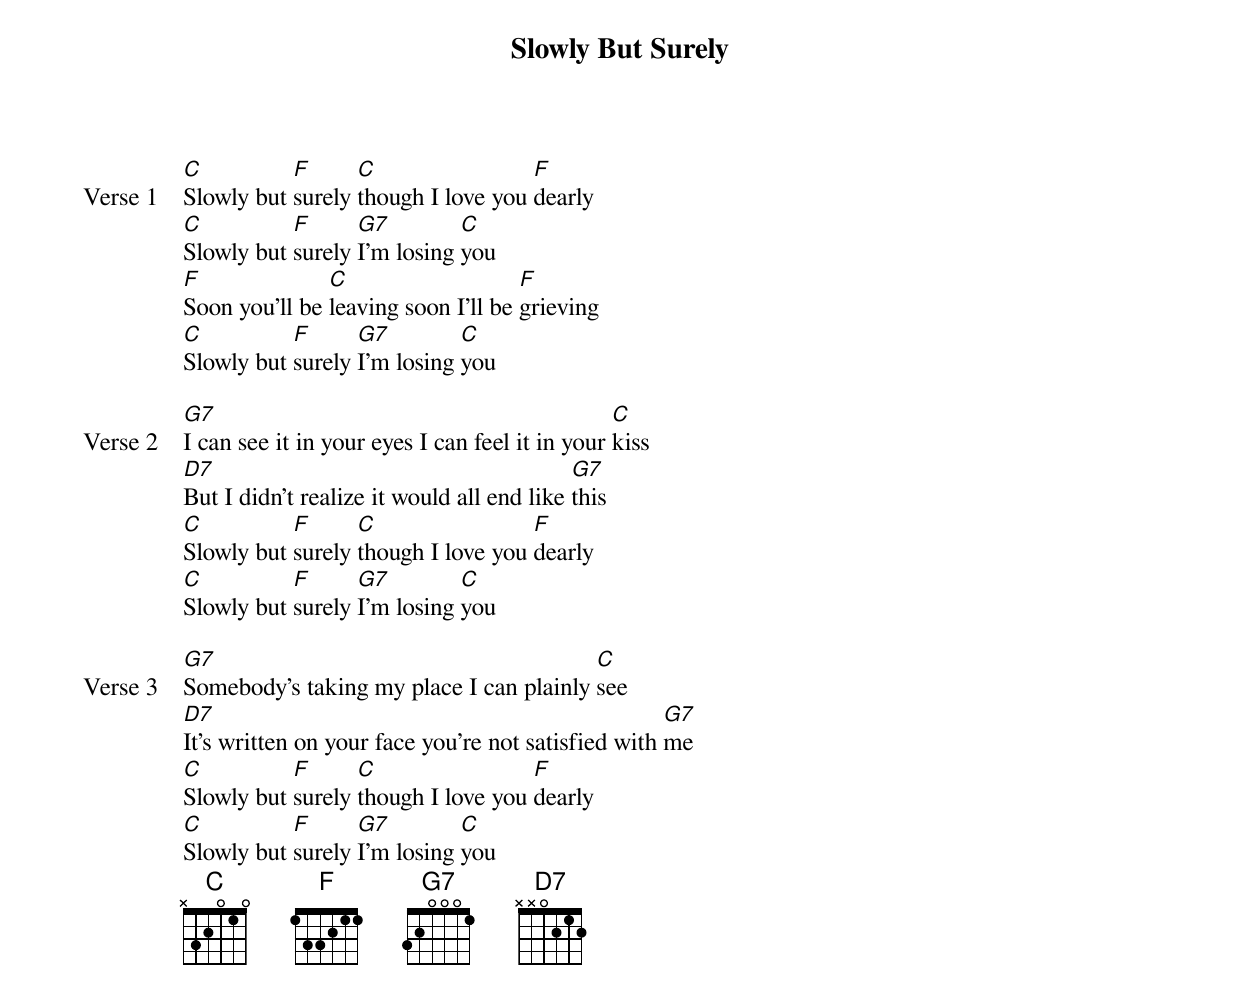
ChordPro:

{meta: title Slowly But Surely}
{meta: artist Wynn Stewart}
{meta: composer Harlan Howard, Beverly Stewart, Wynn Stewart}
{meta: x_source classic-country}
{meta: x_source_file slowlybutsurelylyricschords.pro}
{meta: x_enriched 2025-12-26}

{start_of_verse: Verse 1}
[C]Slowly but [F]surely [C]though I love you [F]dearly
[C]Slowly but [F]surely [G7]I’m losing [C]you
[F]Soon you’ll be [C]leaving soon I’ll be [F]grieving
[C]Slowly but [F]surely [G7]I’m losing [C]you
{end_of_verse}

{start_of_verse: Verse 2}
[G7]I can see it in your eyes I can feel it in your [C]kiss
[D7]But I didn’t realize it would all end like [G7]this
[C]Slowly but [F]surely [C]though I love you [F]dearly
[C]Slowly but [F]surely [G7]I’m losing [C]you
{end_of_verse}

{start_of_verse: Verse 3}
[G7]Somebody’s taking my place I can plainly [C]see
[D7]It’s written on your face you’re not satisfied with [G7]me
[C]Slowly but [F]surely [C]though I love you [F]dearly
[C]Slowly but [F]surely [G7]I’m losing [C]you
{end_of_verse}
